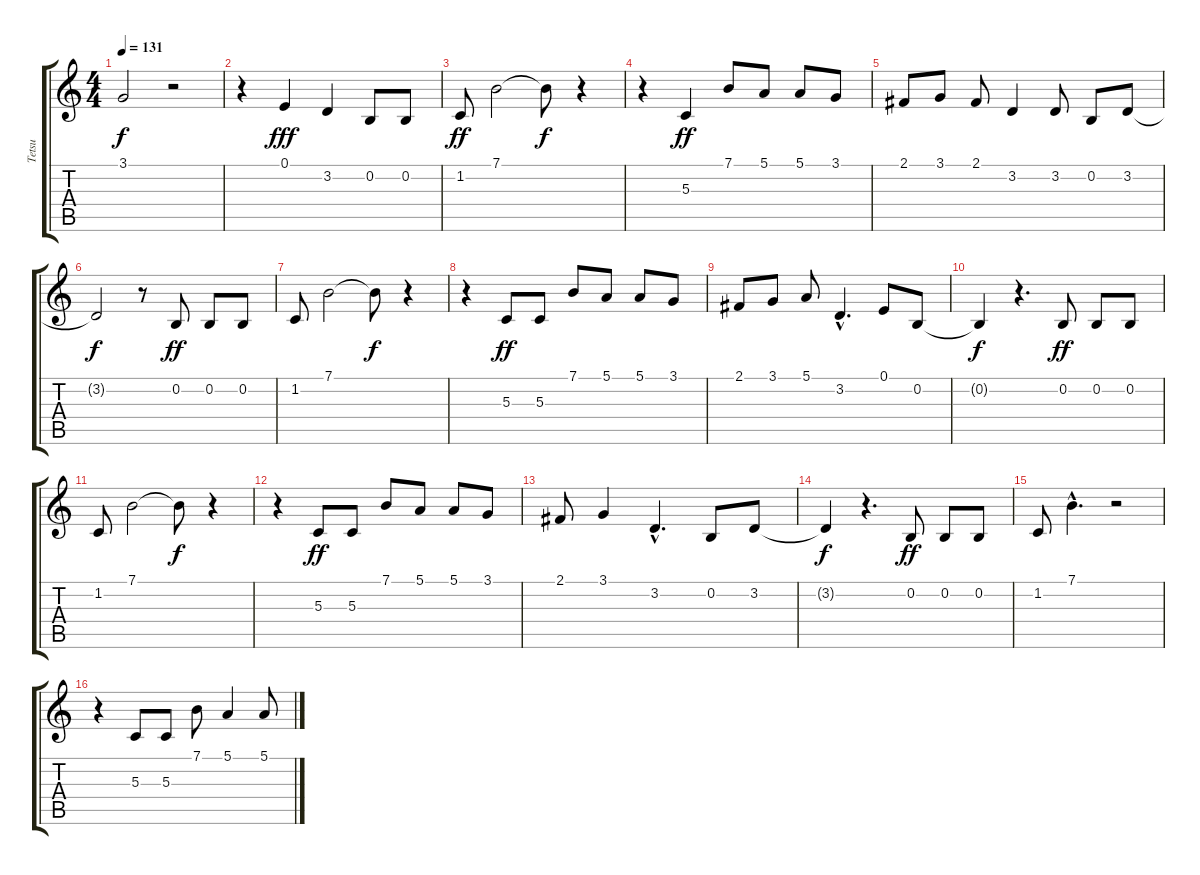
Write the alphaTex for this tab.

\track ("Tetsu" "Tetsu") {instrument synthvoice}
\staff {score tabs}
\tuning (E4 B3 G3 D3 A2 E2) {hide}
\ts (4 4)
\tempo 131
\clef g2
\ks c
3.1{t}.2{dy f} r.2 |
r.4 0.1.4{dy fff} 3.2.4 0.2.8 0.2.8 |
1.2.8{dy ff} 7.1.2 7.1{t}.8{dy f} r.4 |
r.4 5.3.4{dy ff} 7.1.8 5.1.8 5.1.8 3.1.8 |
2.1.8 3.1.8 2.1.8 3.2.4 3.2.8 0.2.8 3.2.8 |
3.2{t}.2{dy f} r.8 0.2.8{dy ff} 0.2.8 0.2.8 |
1.2.8 7.1.2 7.1{t}.8{dy f} r.4 |
r.4 5.3.8{dy ff} 5.3.8 7.1.8 5.1.8 5.1.8 3.1.8 |
2.1.8 3.1.8 5.1.8 3.2{hac}.4{d} 0.1.8 0.2.8 |
0.2{t}.4{dy f} r.4{d} 0.2.8{dy ff} 0.2.8 0.2.8 |
1.2.8 7.1.2 7.1{t}.8{dy f} r.4 |
r.4 5.3.8{dy ff} 5.3.8 7.1.8 5.1.8 5.1.8 3.1.8 |
2.1.8 3.1.4 3.2{hac}.4{d} 0.2.8 3.2.8 |
3.2{t}.4{dy f} r.4{d} 0.2.8{dy ff} 0.2.8 0.2.8 |
1.2.8 7.1{hac}.4{d} r.2 |
r.4 5.3.8 5.3.8 7.1.8 5.1.4 5.1.8
